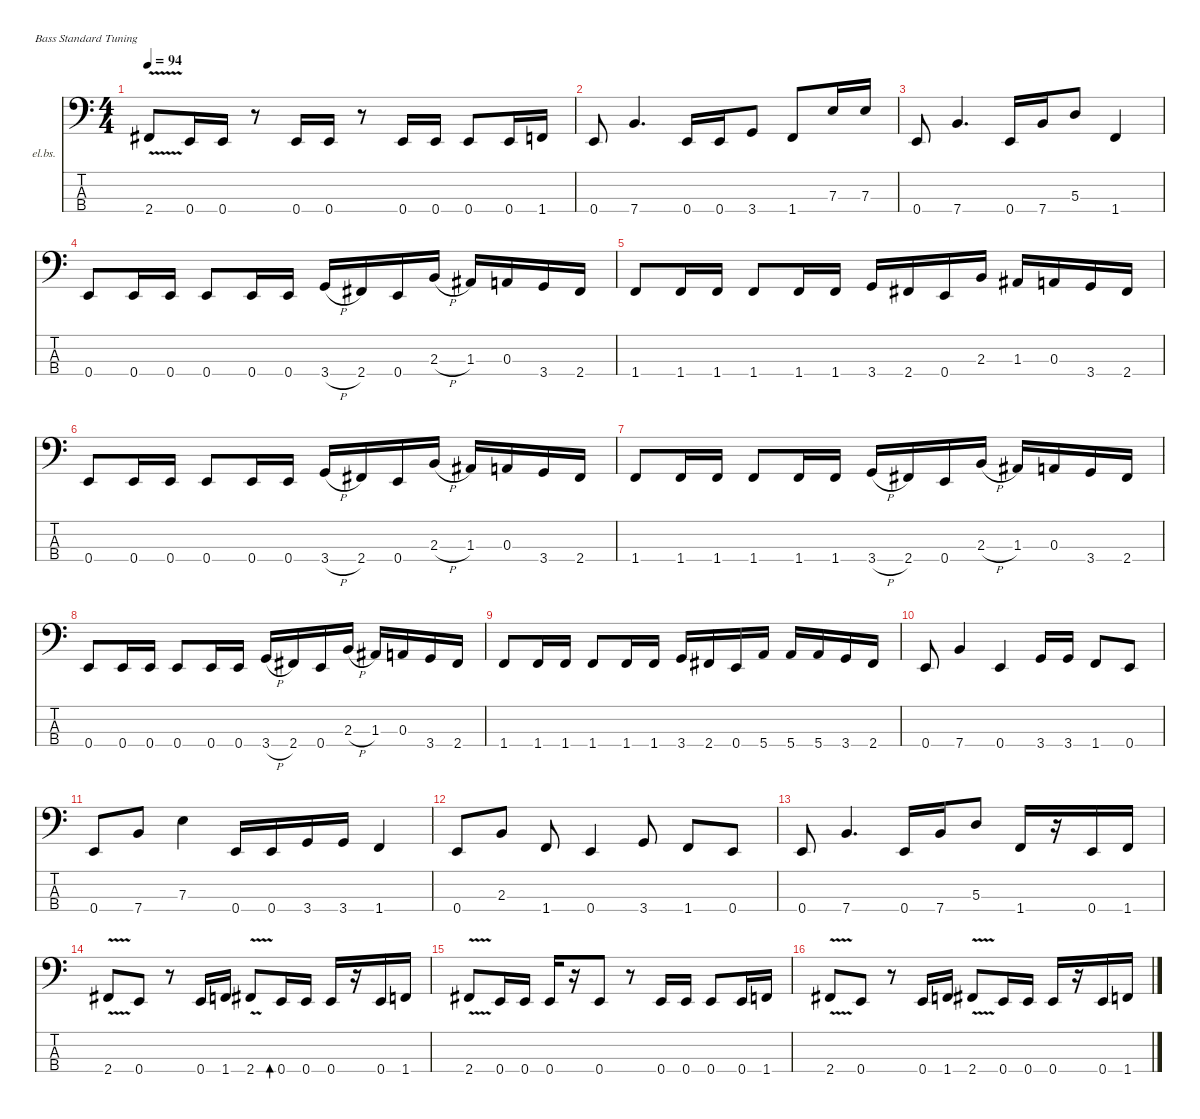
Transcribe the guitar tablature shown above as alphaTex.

\defaultSystemsLayout 4
\hideDynamics
\bracketExtendMode nobrackets
\firstSystemTrackNameOrientation horizontal
\otherSystemsTrackNameOrientation horizontal
\track ("Jason Newsted" "el.bs.") {instrument electricbasspick}
\staff {score tabs}
\tuning (G2 D2 A1 E1)
\ts (4 4)
\tempo 94
\clef f4
\ks c
2.4{v acc #}.8{dy f} 0.4.16 0.4.16 r.8 0.4.16 0.4.16 r.8 0.4.16{dy ff} 0.4.16{dy f} 0.4.8 0.4.16 1.4.16 |
0.4.8 7.4.4{d} 0.4.16 0.4.16 3.4.8 1.4.8 7.3.16 7.3.16 |
0.4.8 7.4.4{d} 0.4.16 7.4.16 5.3.8 1.4.4 |
0.4.8 0.4.16 0.4.16 0.4.8 0.4.16 0.4.16 3.4{h}.16 2.4{acc #}.16 0.4.16 2.3{h}.16 1.3{acc #}.16 0.3.16 3.4.16 2.4{acc #}.16 |
1.4.8 1.4.16 1.4.16 1.4.8 1.4.16 1.4.16 3.4.16{dy ff} 2.4{acc #}.16 0.4.16 2.3.16 1.3{acc #}.16 0.3.16 3.4.16 2.4{acc #}.16 |
0.4.8{dy f} 0.4.16 0.4.16 0.4.8 0.4.16 0.4.16 3.4{h}.16 2.4{acc #}.16 0.4.16 2.3{h}.16 1.3{acc #}.16 0.3.16 3.4.16 2.4{acc #}.16 |
1.4.8 1.4.16 1.4.16 1.4.8 1.4.16 1.4.16 3.4{h}.16 2.4{acc #}.16 0.4.16 2.3{h}.16 1.3{acc #}.16 0.3.16 3.4.16 2.4{acc #}.16 |
0.4.8 0.4.16 0.4.16 0.4.8 0.4.16 0.4.16 3.4{h}.16 2.4{acc #}.16 0.4.16 2.3{h}.16 1.3{acc #}.16 0.3.16 3.4.16 2.4{acc #}.16 |
1.4.8 1.4.16 1.4.16 1.4.8 1.4.16 1.4.16 3.4.16 2.4{acc #}.16 0.4.16 5.4.16 5.4.16 5.4.16 3.4.16 2.4{acc #}.16 |
0.4.8 7.4.4 0.4.4 3.4.16 3.4.16 1.4.8 0.4.8 |
0.4.8 7.4.8 7.3.4 0.4.16{dy ff} 0.4.16{dy f} 3.4.16 3.4.16 1.4.4 |
0.4.8 2.3.8 1.4.8 0.4.4 3.4.8 1.4.8 0.4.8 |
0.4.8 7.4.4{d} 0.4.16 7.4.16 5.3.8 1.4.16 r.16 0.4.16 1.4.16 |
2.4{v acc #}.8 0.4.8{dy ff} r.8 0.4.16{dy f} 1.4.16 2.4{v acc #}.8 0.4.16{bd 120} 0.4.16 0.4.16 r.16 0.4.16 1.4.16 |
2.4{v acc #}.8 0.4.16 0.4.16 0.4.16 r.16 0.4.8{dy ff} r.8 0.4.16{dy f} 0.4.16 0.4.8 0.4.16 1.4.16 |
2.4{v acc #}.8 0.4.8{dy ff} r.8 0.4.16{dy f} 1.4.16 2.4{v acc #}.8 0.4.16 0.4.16 0.4.16 r.16 0.4.16 1.4.16
